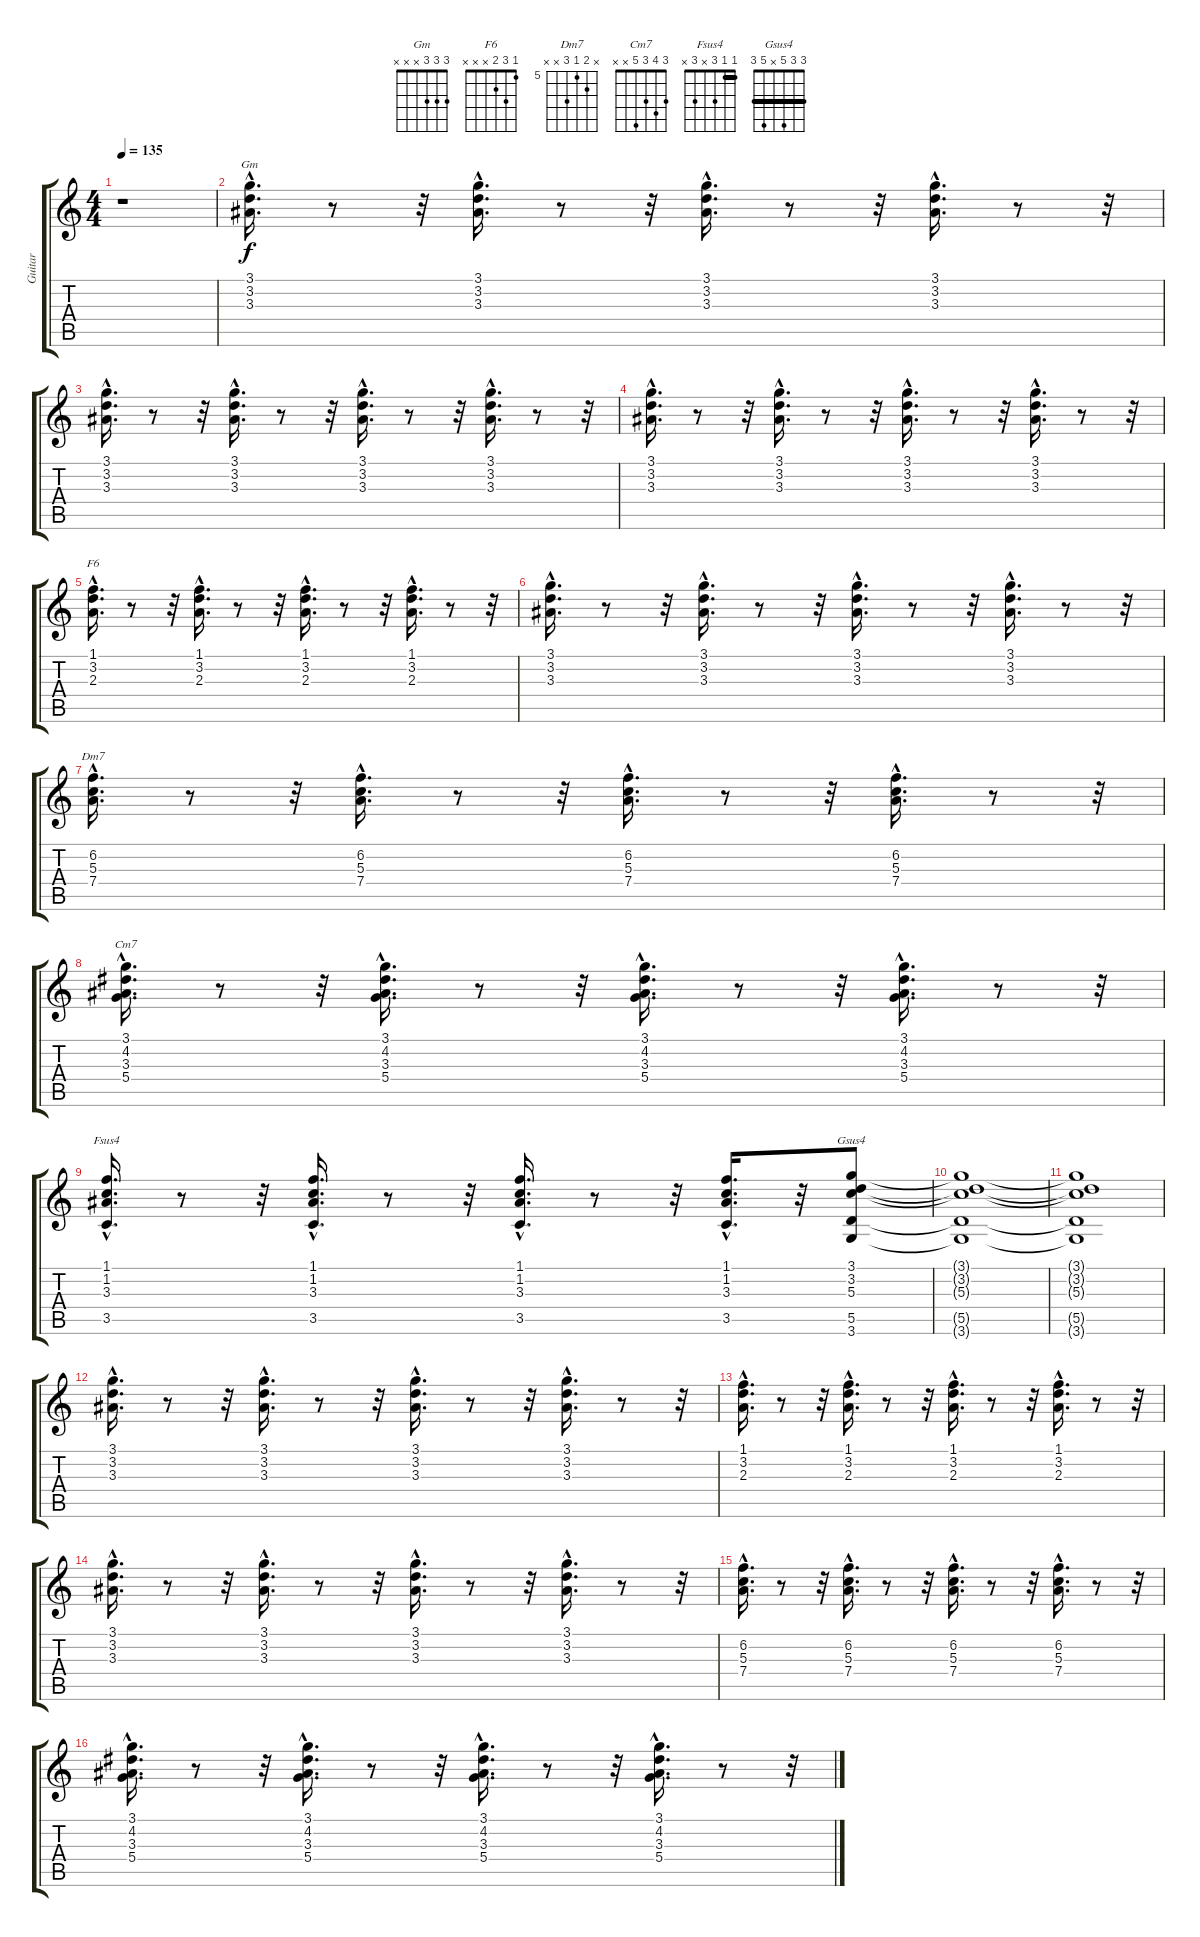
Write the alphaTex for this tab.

\track ("Guitar" "Guitar") {instrument overdrivenguitar}
\staff {score tabs}
\tuning (E4 B3 G3 D3 A2 E2) {hide}
\chord ("Gm" 3 3 3 x x x)
\chord ("F6" 1 3 2 x x x)
\chord ("Dm7" x 6 5 7 x x) {firstfret 5}
\chord ("Cm7" 3 4 3 5 x x)
\chord ("Fsus4" 1 1 3 x 3 x) {barre 1}
\chord ("Gsus4" 3 3 5 x 5 3) {barre 3}
\ts (4 4)
\tempo 135
\clef g2
\ks c
r.1{dy f instrument overdrivenguitar} |
(3.1{hac} 3.2{hac} 3.3{hac}).16{d ch "Gm"} r.8 r.32 (3.1{hac} 3.2{hac} 3.3{hac}).16{d} r.8 r.32 (3.1{hac} 3.2{hac} 3.3{hac}).16{d} r.8 r.32 (3.1{hac} 3.2{hac} 3.3{hac}).16{d} r.8 r.32 |
(3.1{hac} 3.2{hac} 3.3{hac}).16{d} r.8 r.32 (3.1{hac} 3.2{hac} 3.3{hac}).16{d} r.8 r.32 (3.1{hac} 3.2{hac} 3.3{hac}).16{d} r.8 r.32 (3.1{hac} 3.2{hac} 3.3{hac}).16{d} r.8 r.32 |
(3.1{hac} 3.2{hac} 3.3{hac}).16{d} r.8 r.32 (3.1{hac} 3.2{hac} 3.3{hac}).16{d} r.8 r.32 (3.1{hac} 3.2{hac} 3.3{hac}).16{d} r.8 r.32 (3.1{hac} 3.2{hac} 3.3{hac}).16{d} r.8 r.32 |
(1.1{hac} 3.2{hac} 2.3{hac}).16{d ch "F6"} r.8 r.32 (1.1{hac} 3.2{hac} 2.3{hac}).16{d} r.8 r.32 (1.1{hac} 3.2{hac} 2.3{hac}).16{d} r.8 r.32 (1.1{hac} 3.2{hac} 2.3{hac}).16{d} r.8 r.32 |
(3.1{hac} 3.2{hac} 3.3{hac}).16{d} r.8 r.32 (3.1{hac} 3.2{hac} 3.3{hac}).16{d} r.8 r.32 (3.1{hac} 3.2{hac} 3.3{hac}).16{d} r.8 r.32 (3.1{hac} 3.2{hac} 3.3{hac}).16{d} r.8 r.32 |
(6.2{hac} 5.3{hac} 7.4{hac}).16{d ch "Dm7"} r.8 r.32 (6.2{hac} 5.3{hac} 7.4{hac}).16{d} r.8 r.32 (6.2{hac} 5.3{hac} 7.4{hac}).16{d} r.8 r.32 (6.2{hac} 5.3{hac} 7.4{hac}).16{d} r.8 r.32 |
(3.1{hac} 4.2{hac} 3.3{hac} 5.4{hac}).16{d ch "Cm7"} r.8 r.32 (3.1{hac} 4.2{hac} 3.3{hac} 5.4{hac}).16{d} r.8 r.32 (3.1{hac} 4.2{hac} 3.3{hac} 5.4{hac}).16{d} r.8 r.32 (3.1{hac} 4.2{hac} 3.3{hac} 5.4{hac}).16{d} r.8 r.32 |
(1.1{hac} 1.2{hac} 3.3{hac} 3.5{hac}).16{d ch "Fsus4"} r.8 r.32 (1.1{hac} 1.2{hac} 3.3{hac} 3.5{hac}).16{d} r.8 r.32 (1.1{hac} 1.2{hac} 3.3{hac} 3.5{hac}).16{d} r.8 r.32 (1.1{hac} 1.2{hac} 3.3{hac} 3.5{hac}).16{d} r.32 (3.1 3.2 5.3 5.5 3.6).8{ch "Gsus4"} |
(3.1{t} 3.2{t} 5.3{t} 5.5{t} 3.6{t}).1 |
(3.1{t} 3.2{t} 5.3{t} 5.5{t} 3.6{t}).1 |
(3.1{hac} 3.2{hac} 3.3{hac}).16{d} r.8 r.32 (3.1{hac} 3.2{hac} 3.3{hac}).16{d} r.8 r.32 (3.1{hac} 3.2{hac} 3.3{hac}).16{d} r.8 r.32 (3.1{hac} 3.2{hac} 3.3{hac}).16{d} r.8 r.32 |
(1.1{hac} 3.2{hac} 2.3{hac}).16{d} r.8 r.32 (1.1{hac} 3.2{hac} 2.3{hac}).16{d} r.8 r.32 (1.1{hac} 3.2{hac} 2.3{hac}).16{d} r.8 r.32 (1.1{hac} 3.2{hac} 2.3{hac}).16{d} r.8 r.32 |
(3.1{hac} 3.2{hac} 3.3{hac}).16{d} r.8 r.32 (3.1{hac} 3.2{hac} 3.3{hac}).16{d} r.8 r.32 (3.1{hac} 3.2{hac} 3.3{hac}).16{d} r.8 r.32 (3.1{hac} 3.2{hac} 3.3{hac}).16{d} r.8 r.32 |
(6.2{hac} 5.3{hac} 7.4{hac}).16{d} r.8 r.32 (6.2{hac} 5.3{hac} 7.4{hac}).16{d} r.8 r.32 (6.2{hac} 5.3{hac} 7.4{hac}).16{d} r.8 r.32 (6.2{hac} 5.3{hac} 7.4{hac}).16{d} r.8 r.32 |
(3.1{hac} 4.2{hac} 3.3{hac} 5.4{hac}).16{d} r.8 r.32 (3.1{hac} 4.2{hac} 3.3{hac} 5.4{hac}).16{d} r.8 r.32 (3.1{hac} 4.2{hac} 3.3{hac} 5.4{hac}).16{d} r.8 r.32 (3.1{hac} 4.2{hac} 3.3{hac} 5.4{hac}).16{d} r.8 r.32
